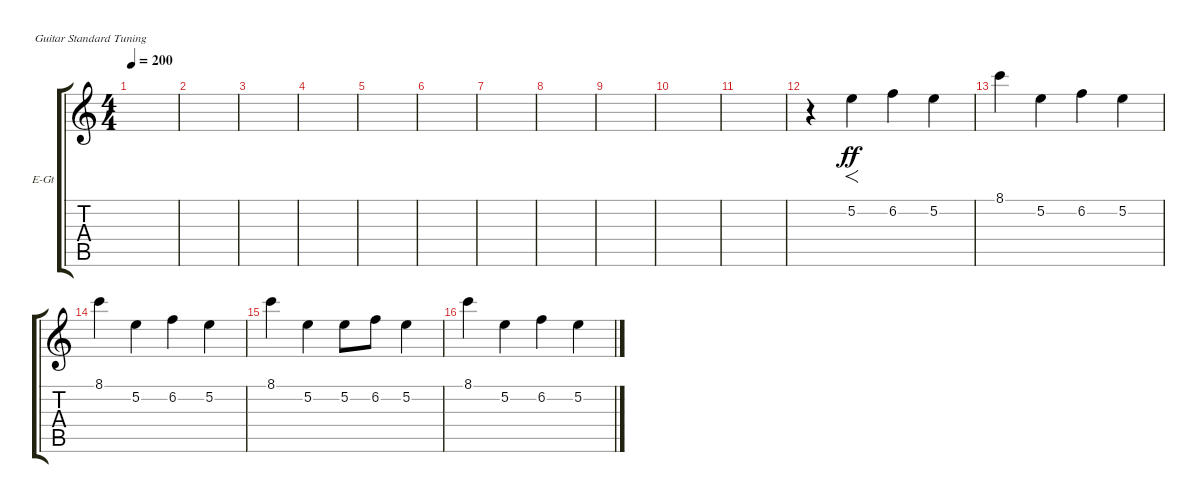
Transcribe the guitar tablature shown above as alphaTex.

\defaultSystemsLayout 4
\bracketExtendMode groupsimilarinstruments
\firstSystemTrackNameOrientation horizontal
\otherSystemsTrackNameOrientation horizontal
\track ("Electric Guitar" "E-Gt") {instrument electricguitarclean}
\staff {score tabs}
\tuning (E4 B3 G3 D3 A2 E2)
\ts (4 4)
\tempo 200
\clef g2
\scale
0.333333
\ks c
|
\scale
0.333333 |
\scale
0.333333 |
\scale
0.333333 |
\scale
0.333333 |
\scale
0.333333 |
\scale
0.333333 |
\scale
0.333333 |
\scale
0.333333 |
\scale
0.333333 |
\scale
0.333333 |
\scale
0.333333 r.4 5.2.4{f dy ff} 6.2.4 5.2.4 |
\scale
0.333333 8.1.4 5.2.4 6.2.4 5.2.4 |
\scale
0.333333 8.1.4 5.2.4 6.2.4 5.2.4 |
\scale
0.333333 8.1.4 5.2.4 5.2.8 6.2.8 5.2.4 |
\scale
0.333333 8.1.4 5.2.4 6.2.4 5.2.4
